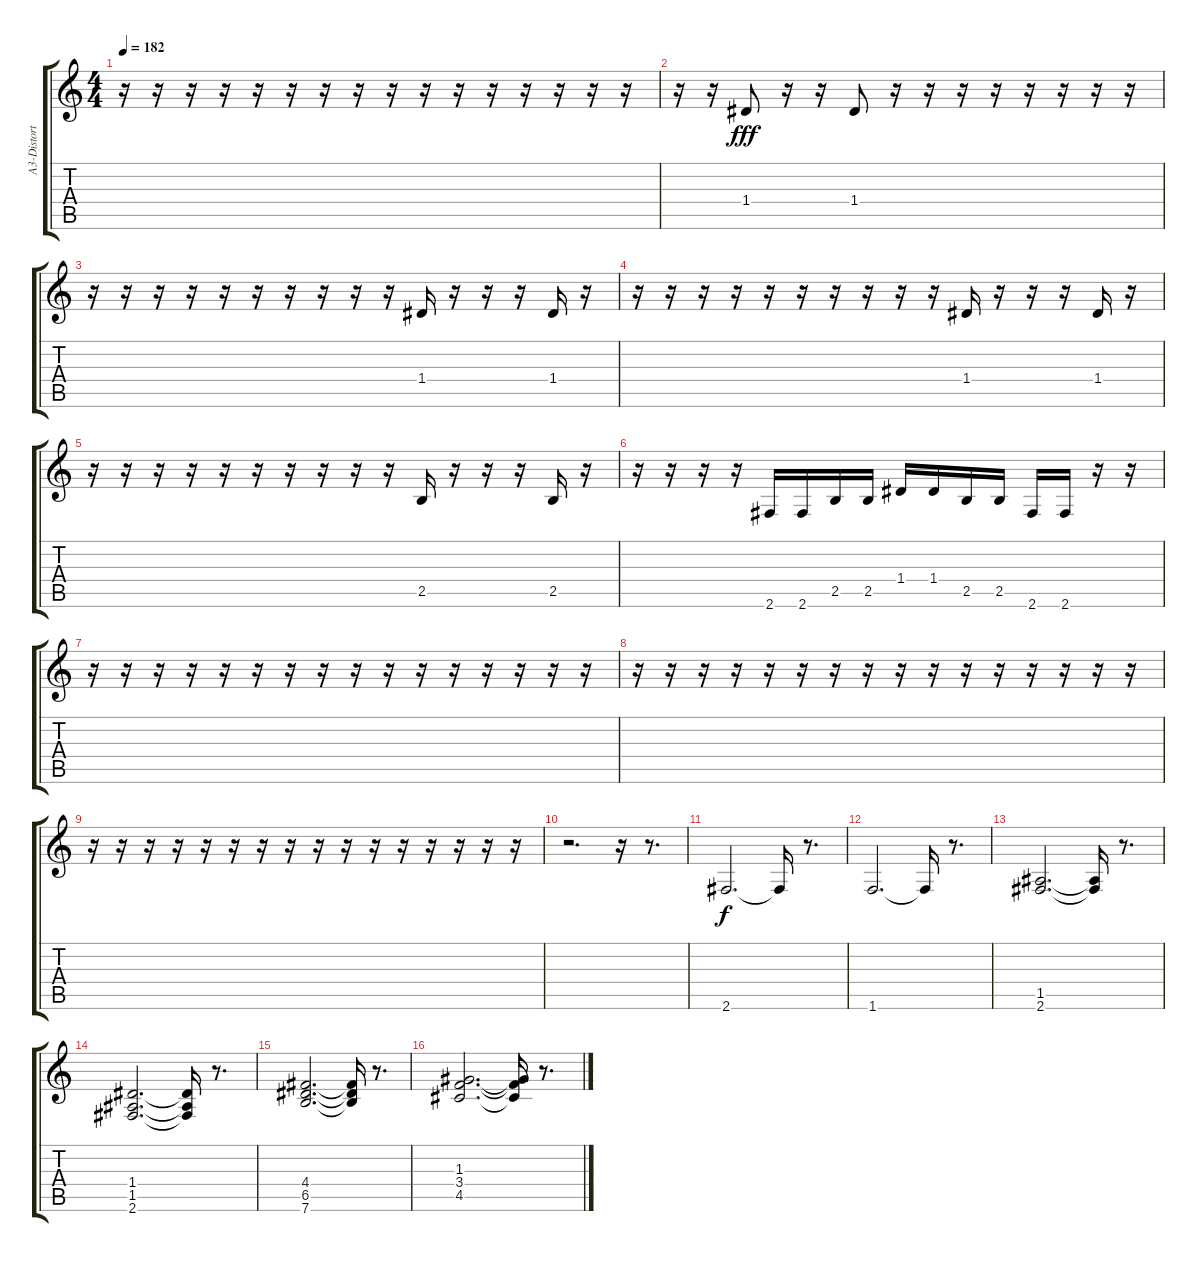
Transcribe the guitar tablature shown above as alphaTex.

\track ("A3-DistortionGt" "A3-Distort") {instrument distortionguitar}
\staff {score tabs}
\tuning (E4 B3 G3 D3 A2 E2) {hide}
\ts (4 4)
\tempo 182
\clef g2
\ks c
r.16{dy fff} r.16 r.16 r.16 r.16 r.16 r.16 r.16 r.16 r.16 r.16 r.16 r.16 r.16 r.16 r.16 |
r.16 r.16 1.4.8 r.16 r.16 1.4.8 r.16 r.16 r.16 r.16 r.16 r.16 r.16 r.16 |
r.16 r.16 r.16 r.16 r.16 r.16 r.16 r.16 r.16 r.16 1.4.16 r.16 r.16 r.16 1.4.16 r.16 |
r.16 r.16 r.16 r.16 r.16 r.16 r.16 r.16 r.16 r.16 1.4.16 r.16 r.16 r.16 1.4.16 r.16 |
r.16 r.16 r.16 r.16 r.16 r.16 r.16 r.16 r.16 r.16 2.5.16 r.16 r.16 r.16 2.5.16 r.16 |
r.16 r.16 r.16 r.16 2.6.16 2.6.16 2.5.16 2.5.16 1.4.16 1.4.16 2.5.16 2.5.16 2.6.16 2.6.16 r.16 r.16 |
r.16 r.16 r.16 r.16 r.16 r.16 r.16 r.16 r.16 r.16 r.16 r.16 r.16 r.16 r.16 r.16 |
r.16 r.16 r.16 r.16 r.16 r.16 r.16 r.16 r.16 r.16 r.16 r.16 r.16 r.16 r.16 r.16 |
r.16 r.16 r.16 r.16 r.16 r.16 r.16 r.16 r.16 r.16 r.16 r.16 r.16 r.16 r.16 r.16 |
r.2{d} r.16 r.8{d} |
2.6.2{d dy f} 2.6{t}.16 r.8{d} |
1.6.2{d} 1.6{t}.16 r.8{d} |
(1.5 2.6).2{d} (1.5{t} 2.6{t}).16 r.8{d} |
(1.4 1.5 2.6).2{d} (1.4{t} 1.5{t} 2.6{t}).16 r.8{d} |
(4.4 6.5 7.6).2{d} (4.4{t} 6.5{t} 7.6{t}).16 r.8{d} |
(1.3 3.4 4.5).2{d} (1.3{t} 3.4{t} 4.5{t}).16 r.8{d}
